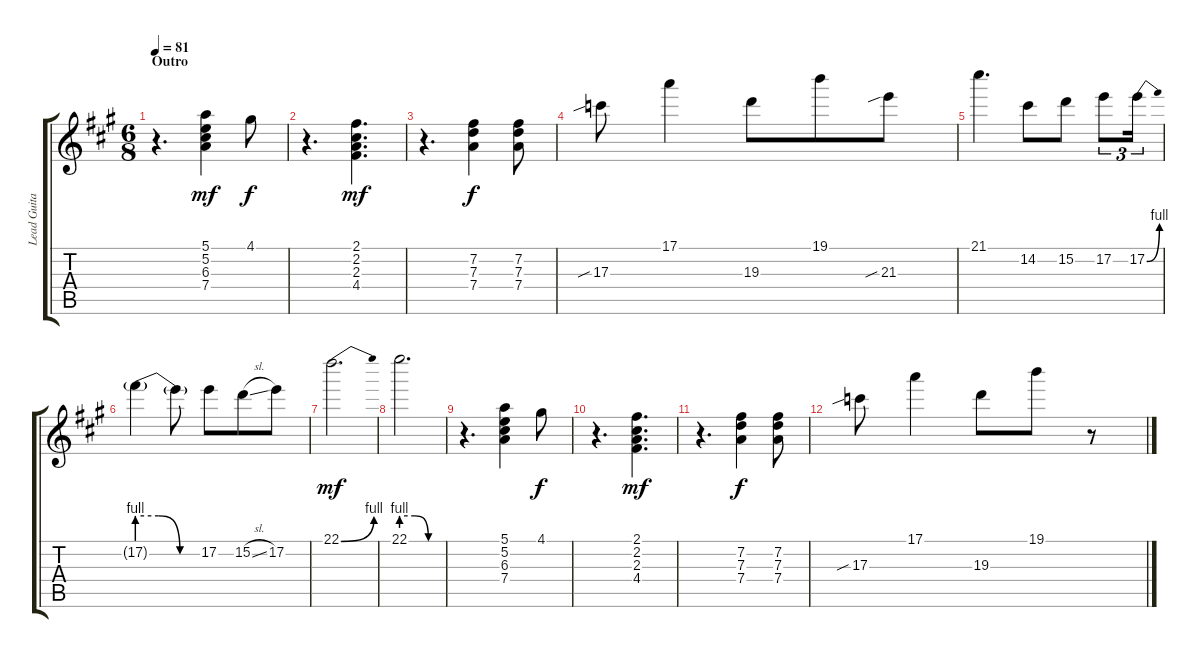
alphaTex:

\track ("Lead Guitar" "Lead Guita") {instrument electricguitarclean}
\staff {score tabs}
\tuning (E4 B3 G3 D3 A2 E2) {hide}
\ts (6 8)
\section ("" "Outro")
\tempo 81
\clef g2
\ks a
r.4{d dy mf instrument electricguitarclean} (5.1 5.2 6.3 7.4).4 4.1.8{dy f} |
r.4{d} (2.1 2.2 2.3 4.4).4{d dy mf} |
r.4{d} (7.2 7.3 7.4).4{dy f} (7.2 7.3 7.4).8 |
17.3{sib}.8{instrument distortionguitar} 17.1.4 19.3.8 19.1.8 21.3{sib}.8 |
21.1.4{d} 14.2.8 15.2.8 17.2.8{tu (3 2)} 17.2{be (bend 0 0 60 4)}.16{tu (3 2)} |
17.2{be (custom 0 4 20 4 40 0 60 0) g}.4 17.2{t}.8 17.2.8 15.2{sl}.8 17.2.8 |
22.1{be (bend 0 0 60 4)}.2{d dy mf} |
22.1{be (custom 0 4 20 4 40 0 60 0)}.2{d} |
r.4{d instrument electricguitarclean} (5.1 5.2 6.3 7.4).4 4.1.8{dy f} |
r.4{d} (2.1 2.2 2.3 4.4).4{d dy mf} |
r.4{d} (7.2 7.3 7.4).4{dy f} (7.2 7.3 7.4).8 |
17.3{sib}.8 17.1.4 19.3.8 19.1.8 r.8
